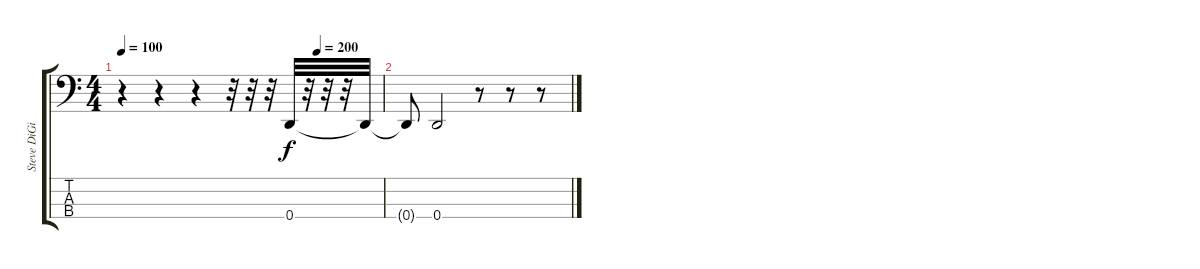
\track ("Steve DiGiorgio" "Steve DiGi") {instrument electricbassfinger}
\staff {score tabs}
\tuning (F2 C2 G1 D1) {hide}
\ts (4 4)
\tempo 100
\tempo (200 0.75)
\clef f4
\ks c
r.4{dy f} r.4 r.4 r.32 r.32 r.32 0.4.32 r.32 r.32 r.32 0.4{t}.32 |
0.4{t}.8 0.4.2 r.8 r.8 r.8
